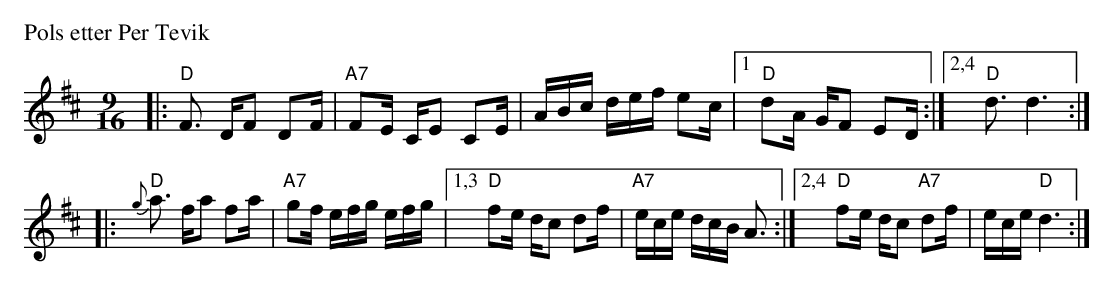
X:1
P: Pols etter Per Tevik
M: 9/16
L: 1/16
K: D
|: "D"F3 DF2 D2F | "A7"F2E CE2 C2E | ABc def e2c |1 "D"d2A GF2 E2D :|2,4 "D"d3 d6 :|
|: "D"{g}a3 fa2 f2a | "A7"g2f efg efg |1,3 "D"f2e dc2 d2f | "A7"ece dcB A3 :|2,4 "D"f2e dc2 "A7"d2f | ece "D"d6 :|
